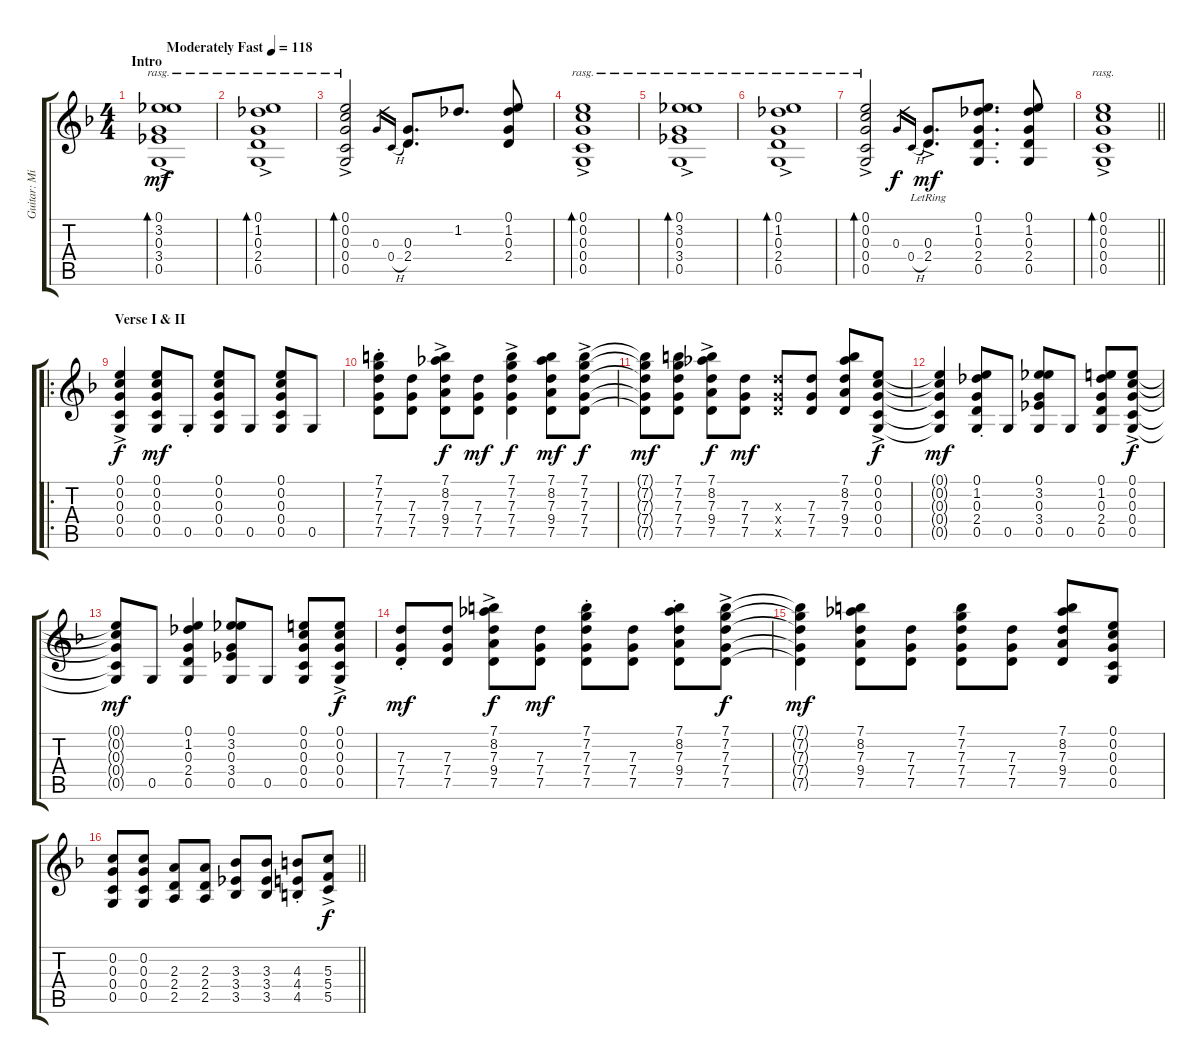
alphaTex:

\track ("Guitar: Mick" "Guitar: Mi") {instrument distortionguitar}
\staff {score tabs}
\tuning (E4 C4 G3 C3 G2 C2) {hide}
\ts (4 4)
\section ("" "Intro")
\tempo (118 "Moderately Fast")
\clef g2
\ks f
(0.1{ac} 3.2{ac} 0.3{ac} 3.4{ac} 0.5{ac}).1{bd 240 rasg ii dy mf instrument distortionguitar} |
(0.1{ac} 1.2{ac} 0.3{ac} 2.4{ac} 0.5{ac}).1{bd 240 rasg ii} |
(0.1{ac} 0.2{ac} 0.3{ac} 0.4{ac} 0.5{ac}).2{bd 240 rasg ii} 0.3.16{gr} 0.4{h}.16{gr} (0.3 2.4).8{d} 1.2.8{d} (0.1 1.2 0.3 2.4).8 |
(0.1{ac} 0.2{ac} 0.3{ac} 0.4{ac} 0.5{ac}).1{bd 240 rasg ii} |
(0.1{ac} 3.2{ac} 0.3{ac} 3.4{ac} 0.5{ac}).1{bd 240 rasg ii} |
(0.1{ac} 1.2{ac} 0.3{ac} 2.4{ac} 0.5{ac}).1{bd 240 rasg ii} |
(0.1{ac} 0.2{ac} 0.3{ac} 0.4{ac} 0.5{ac}).2{bd 240 rasg ii} 0.3.16{gr dy f} 0.4{h}.16{gr} (0.3{ac lr} 2.4{ac lr}).8{d dy mf} (0.1 1.2 0.3 2.4 0.5).8{d} (0.1 1.2 0.3 2.4 0.5).8 |
\barLineRight lightlight
(0.1{ac} 0.2{ac} 0.3{ac} 0.4{ac} 0.5{ac}).1{bd 240 rasg ii} |
\ro
\section ("" "Verse I & II")
(0.1{ac} 0.2{ac} 0.3{ac} 0.4{ac} 0.5{ac}).4{dy f} (0.1 0.2 0.3 0.4 0.5).8{dy mf} 0.5{st}.8 (0.1 0.2 0.3 0.4 0.5).8 0.5.8 (0.1 0.2 0.3 0.4 0.5).8 0.5.8 |
(7.1{st} 7.2{st} 7.3{st} 7.4{st} 7.5{st}).8 (7.3 7.4 7.5).8 (7.1{ac} 8.2{ac} 7.3{ac} 9.4{ac} 7.5{ac}).8{dy f} (7.3 7.4 7.5).8{dy mf} (7.1{ac} 7.2{ac} 7.3{ac} 7.4{ac} 7.5{ac}).4{dy f} (7.1 8.2 7.3 9.4 7.5).8{dy mf} (7.1{ac} 7.2{ac} 7.3{ac} 7.4{ac} 7.5{ac}).8{dy f} |
(7.1{t} 7.2{t} 7.3{t} 7.4{t} 7.5{t}).8{dy mf} (7.1 7.2 7.3 7.4 7.5).8 (7.1{ac} 8.2{ac} 7.3{ac} 9.4{ac} 7.5{ac}).8{dy f} (7.3 7.4 7.5).8{dy mf} (7.3{x} 7.4{x} 7.5{x}).8 (7.3 7.4 7.5).8 (7.1 8.2 7.3 9.4 7.5).8 (0.1{ac} 0.2{ac} 0.3{ac} 0.4{ac} 0.5{ac}).8{dy f} |
(0.1{t} 0.2{t} 0.3{t} 0.4{t} 0.5{t}).4{dy mf} (0.1{st} 1.2{st} 0.3{st} 2.4{st} 0.5{st}).8 0.5.8 (0.1 3.2 0.3 3.4 0.5).8 0.5.8 (0.1 1.2 0.3 2.4 0.5).8 (0.1{ac} 0.2{ac} 0.3{ac} 0.4{ac} 0.5{ac}).8{dy f} |
(0.1{t} 0.2{t} 0.3{t} 0.4{t} 0.5{t}).8{dy mf} 0.5.8 (0.1 1.2 0.3 2.4 0.5).4 (0.1 3.2 0.3 3.4 0.5).8 0.5.8 (0.1 0.2 0.3 0.4 0.5).8 (0.1{ac} 0.2{ac} 0.3{ac} 0.4{ac} 0.5{ac}).8{dy f} |
(7.3{st} 7.4{st} 7.5{st}).8{dy mf} (7.3 7.4 7.5).8 (7.1{ac} 8.2{ac} 7.3{ac} 9.4{ac} 7.5{ac}).8{dy f} (7.3 7.4 7.5).8{dy mf} (7.1{st} 7.2{st} 7.3{st} 7.4{st} 7.5{st}).8 (7.3 7.4 7.5).8 (7.1{st} 8.2{st} 7.3{st} 9.4{st} 7.5{st}).8 (7.1{ac} 7.2{ac} 7.3{ac} 7.4{ac} 7.5{ac}).8{dy f} |
(7.1{t} 7.2{t} 7.3{t} 7.4{t} 7.5{t}).4{dy mf} (7.1 8.2 7.3 9.4 7.5).8 (7.3 7.4 7.5).8 (7.1 7.2 7.3 7.4 7.5).8 (7.3 7.4 7.5).8 (7.1 8.2 7.3 9.4 7.5).8 (0.1 0.2 0.3 0.4 0.5).8 |
\barLineRight lightlight
(0.2 0.3 0.4 0.5).8 (0.2 0.3 0.4 0.5).8 (2.3 2.4 2.5).8 (2.3 2.4 2.5).8 (3.3 3.4 3.5).8 (3.3 3.4 3.5).8 (4.3{st} 4.4{st} 4.5{st}).8 (5.3{ac} 5.4{ac} 5.5{ac}).8{dy f}
